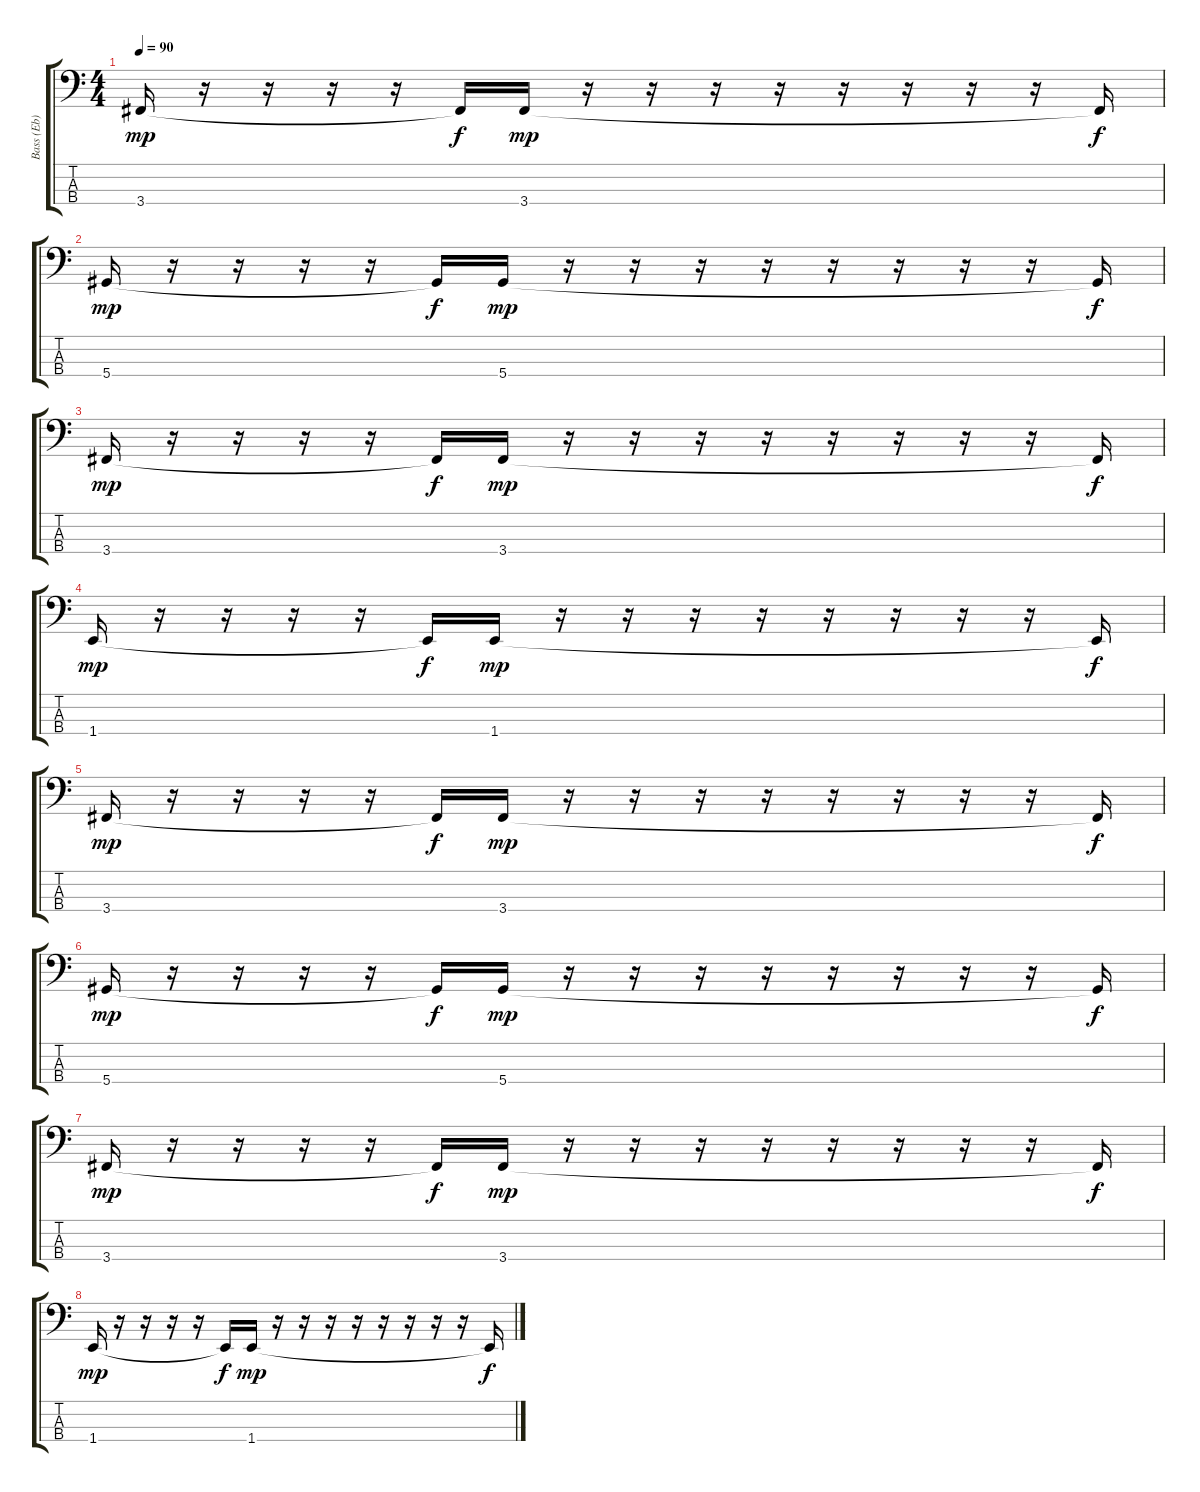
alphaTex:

\track ("Bass (Eb)" "Bass (Eb)") {instrument electricbassfinger}
\staff {score tabs}
\tuning (Gb2 Db2 Ab1 Eb1) {hide}
\ts (4 4)
\tempo 90
\clef f4
\ks c
3.4.16{dy mp} r.16 r.16 r.16 r.16 3.4{t}.16{dy f} 3.4.16{dy mp} r.16 r.16 r.16 r.16 r.16 r.16 r.16 r.16 3.4{t}.16{dy f} |
5.4.16{dy mp} r.16 r.16 r.16 r.16 5.4{t}.16{dy f} 5.4.16{dy mp} r.16 r.16 r.16 r.16 r.16 r.16 r.16 r.16 5.4{t}.16{dy f} |
3.4.16{dy mp} r.16 r.16 r.16 r.16 3.4{t}.16{dy f} 3.4.16{dy mp} r.16 r.16 r.16 r.16 r.16 r.16 r.16 r.16 3.4{t}.16{dy f} |
1.4.16{dy mp} r.16 r.16 r.16 r.16 1.4{t}.16{dy f} 1.4.16{dy mp} r.16 r.16 r.16 r.16 r.16 r.16 r.16 r.16 1.4{t}.16{dy f} |
3.4.16{dy mp} r.16 r.16 r.16 r.16 3.4{t}.16{dy f} 3.4.16{dy mp} r.16 r.16 r.16 r.16 r.16 r.16 r.16 r.16 3.4{t}.16{dy f} |
5.4.16{dy mp} r.16 r.16 r.16 r.16 5.4{t}.16{dy f} 5.4.16{dy mp} r.16 r.16 r.16 r.16 r.16 r.16 r.16 r.16 5.4{t}.16{dy f} |
3.4.16{dy mp} r.16 r.16 r.16 r.16 3.4{t}.16{dy f} 3.4.16{dy mp} r.16 r.16 r.16 r.16 r.16 r.16 r.16 r.16 3.4{t}.16{dy f} |
1.4.16{dy mp} r.16 r.16 r.16 r.16 1.4{t}.16{dy f} 1.4.16{dy mp} r.16 r.16 r.16 r.16 r.16 r.16 r.16 r.16 1.4{t}.16{dy f}
